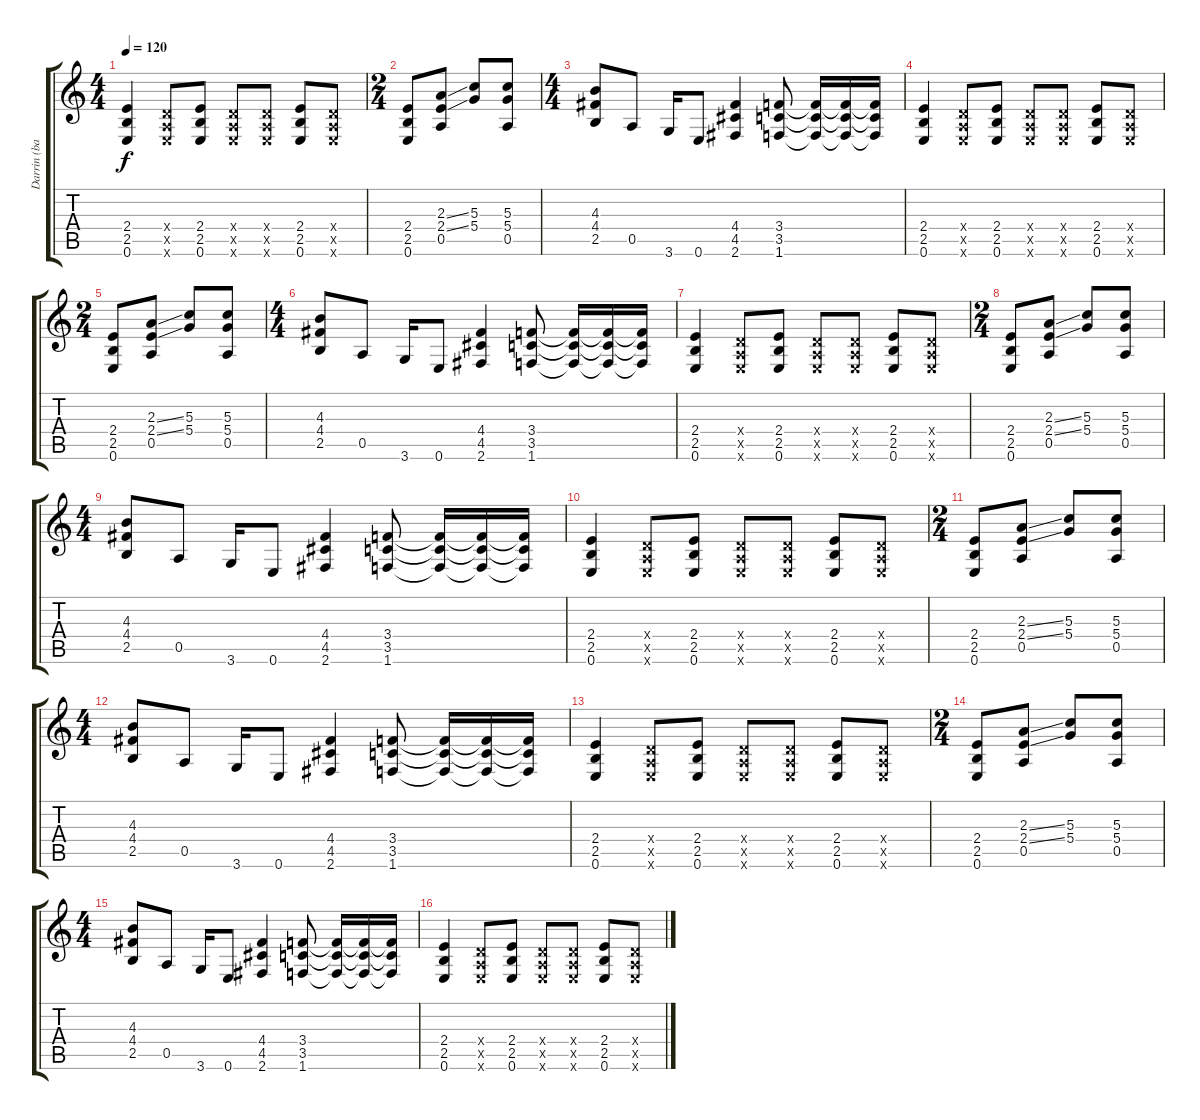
\track ("Darrin (base)" "Darrin (ba") {instrument electricbasspick}
\staff {score tabs}
\tuning (E4 B3 G3 D3 A2 E2) {hide}
\ts (4 4)
\tempo 120
\clef g2
\ks c
(2.4 2.5 0.6).4{dy f} (0.4{x} 0.5{x} 0.6{x}).8 (2.4 2.5 0.6).8 (0.4{x} 0.5{x} 0.6{x}).8 (0.4{x} 0.5{x} 0.6{x}).8 (2.4 2.5 0.6).8 (0.4{x} 0.5{x} 0.6{x}).8 |
\ts (2 4)
(2.4 2.5 0.6).8 (2.3{ss} 2.4{ss} 0.5).8 (5.3 5.4).8 (5.3 5.4 0.5).8 |
\ts (4 4)
(4.3 4.4 2.5).8 0.5.8 3.6.16 0.6.8 (4.4 4.5 2.6).4 (3.4 3.5 1.6).8 (3.4{t} 3.5{t} 1.6{t}).16 (3.4{t} 3.5{t} 1.6{t}).16 (3.4{t} 3.5{t} 1.6{t}).16 |
(2.4 2.5 0.6).4 (0.4{x} 0.5{x} 0.6{x}).8 (2.4 2.5 0.6).8 (0.4{x} 0.5{x} 0.6{x}).8 (0.4{x} 0.5{x} 0.6{x}).8 (2.4 2.5 0.6).8 (0.4{x} 0.5{x} 0.6{x}).8 |
\ts (2 4)
(2.4 2.5 0.6).8 (2.3{ss} 2.4{ss} 0.5).8 (5.3 5.4).8 (5.3 5.4 0.5).8 |
\ts (4 4)
(4.3 4.4 2.5).8 0.5.8 3.6.16 0.6.8 (4.4 4.5 2.6).4 (3.4 3.5 1.6).8 (3.4{t} 3.5{t} 1.6{t}).16 (3.4{t} 3.5{t} 1.6{t}).16 (3.4{t} 3.5{t} 1.6{t}).16 |
(2.4 2.5 0.6).4 (0.4{x} 0.5{x} 0.6{x}).8 (2.4 2.5 0.6).8 (0.4{x} 0.5{x} 0.6{x}).8 (0.4{x} 0.5{x} 0.6{x}).8 (2.4 2.5 0.6).8 (0.4{x} 0.5{x} 0.6{x}).8 |
\ts (2 4)
(2.4 2.5 0.6).8 (2.3{ss} 2.4{ss} 0.5).8 (5.3 5.4).8 (5.3 5.4 0.5).8 |
\ts (4 4)
(4.3 4.4 2.5).8 0.5.8 3.6.16 0.6.8 (4.4 4.5 2.6).4 (3.4 3.5 1.6).8 (3.4{t} 3.5{t} 1.6{t}).16 (3.4{t} 3.5{t} 1.6{t}).16 (3.4{t} 3.5{t} 1.6{t}).16 |
(2.4 2.5 0.6).4 (0.4{x} 0.5{x} 0.6{x}).8 (2.4 2.5 0.6).8 (0.4{x} 0.5{x} 0.6{x}).8 (0.4{x} 0.5{x} 0.6{x}).8 (2.4 2.5 0.6).8 (0.4{x} 0.5{x} 0.6{x}).8 |
\ts (2 4)
(2.4 2.5 0.6).8 (2.3{ss} 2.4{ss} 0.5).8 (5.3 5.4).8 (5.3 5.4 0.5).8 |
\ts (4 4)
(4.3 4.4 2.5).8 0.5.8 3.6.16 0.6.8 (4.4 4.5 2.6).4 (3.4 3.5 1.6).8 (3.4{t} 3.5{t} 1.6{t}).16 (3.4{t} 3.5{t} 1.6{t}).16 (3.4{t} 3.5{t} 1.6{t}).16 |
(2.4 2.5 0.6).4 (0.4{x} 0.5{x} 0.6{x}).8 (2.4 2.5 0.6).8 (0.4{x} 0.5{x} 0.6{x}).8 (0.4{x} 0.5{x} 0.6{x}).8 (2.4 2.5 0.6).8 (0.4{x} 0.5{x} 0.6{x}).8 |
\ts (2 4)
(2.4 2.5 0.6).8 (2.3{ss} 2.4{ss} 0.5).8 (5.3 5.4).8 (5.3 5.4 0.5).8 |
\ts (4 4)
(4.3 4.4 2.5).8 0.5.8 3.6.16 0.6.8 (4.4 4.5 2.6).4 (3.4 3.5 1.6).8 (3.4{t} 3.5{t} 1.6{t}).16 (3.4{t} 3.5{t} 1.6{t}).16 (3.4{t} 3.5{t} 1.6{t}).16 |
(2.4 2.5 0.6).4 (0.4{x} 0.5{x} 0.6{x}).8 (2.4 2.5 0.6).8 (0.4{x} 0.5{x} 0.6{x}).8 (0.4{x} 0.5{x} 0.6{x}).8 (2.4 2.5 0.6).8 (0.4{x} 0.5{x} 0.6{x}).8
